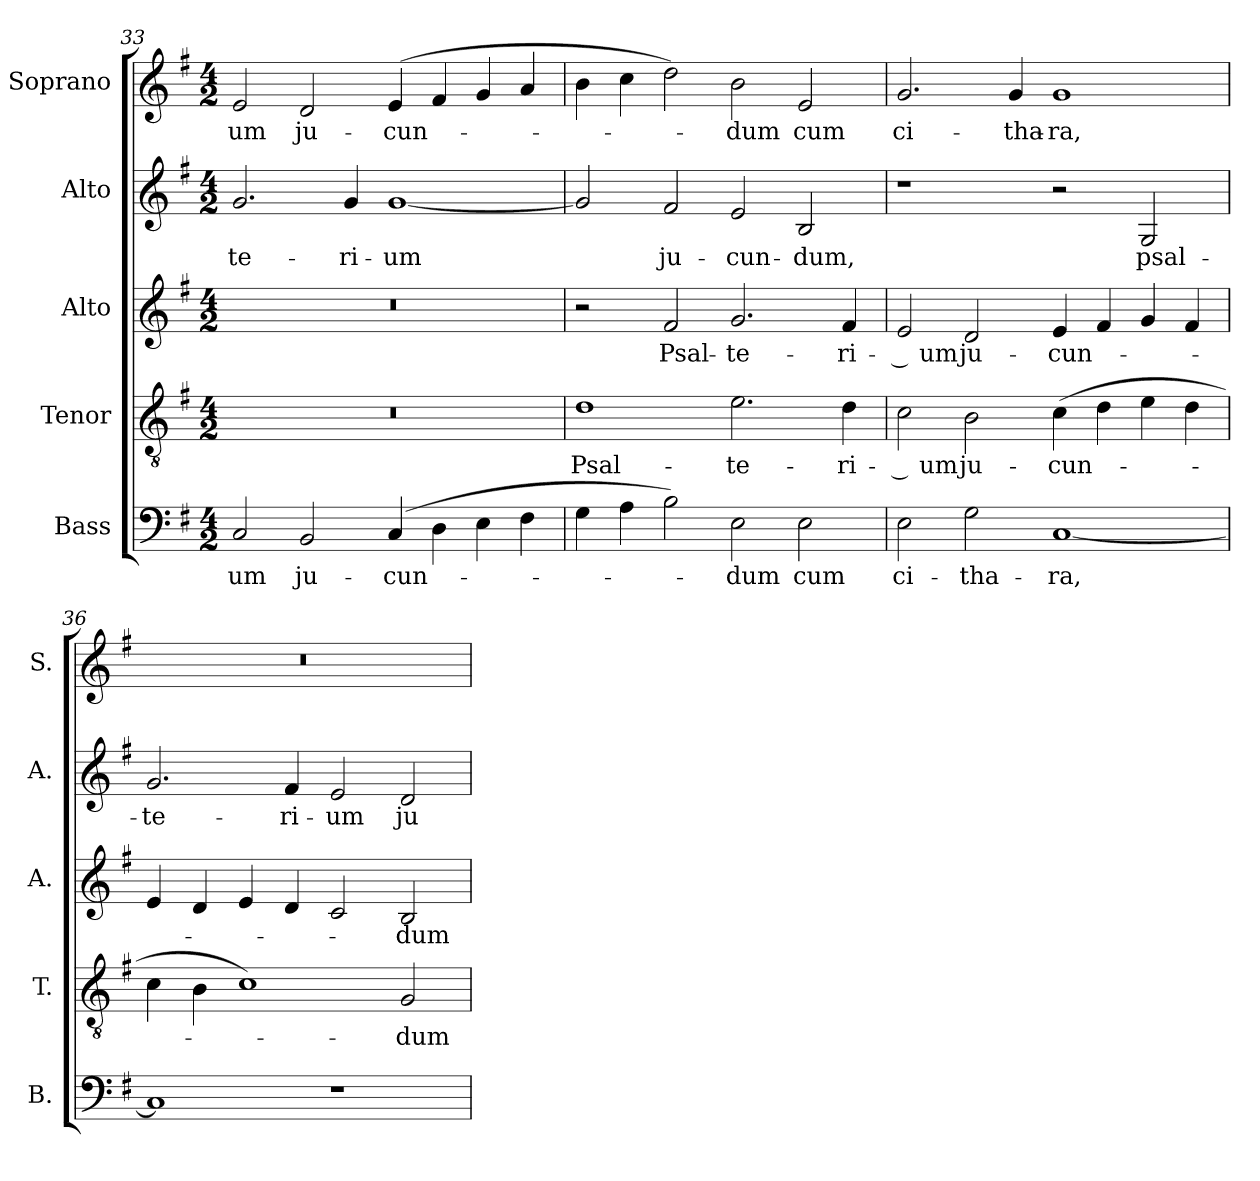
**kern	**text	**kern	**text	**kern	**text	**kern	**text	**kern	**text
*part5	*part5	*part4	*part4	*part3	*part3	*part2	*part2	*part1	*part1
*staff5	*staff5	*staff4	*staff4	*staff3	*staff3	*staff2	*staff2	*staff1	*staff1
*I"Bass	*	*I"Tenor	*	*I"Alto	*	*I"Alto	*	*I"Soprano	*
*I'B.	*	*I'T.	*	*I'A.	*	*I'A.	*	*I'S.	*
*clefF4	*	*clefGv2	*	*clefG2	*	*clefG2	*	*clefG2	*
*	*	*ITrd7c12	*	*	*	*	*	*	*
*k[f#]	*	*k[f#]	*	*k[f#]	*	*k[f#]	*	*k[f#]	*
*G:	*	*G:	*	*G:	*	*G:	*	*G:	*
*M4/2	*	*M4/2	*	*M4/2	*	*M4/2	*	*M4/2	*
=33	=33	=33	=33	=33	=33	=33	=33	=33	=33
!	!LO:LY:b:color=#000000	!LO:N:vis=1	!	!LO:N:vis=1	!	!	!	!	!
!	!	!	!	!	!	!	!LO:LY:b:color=#000000	!	!
!	!	!	!	!	!	!	!	!	!LO:LY:b:color=#000000
2Ci/	-um	0r	.	0r	.	2.gi/	-te-	2ei/	-um
!	!LO:LY:b:color=#000000	!	!	!	!	!	!	!	!
!	!	!	!	!	!	!	!	!	!LO:LY:b:color=#000000
2BBi/	ju-	.	.	.	.	.	.	2di/	ju-
!	!	!	!	!	!	!	!LO:LY:b:color=#000000	!	!
.	.	.	.	.	.	4gi/	-ri-	.	.
!	!LO:LY:b:color=#000000	!	!	!	!	!	!	!	!
!	!	!	!	!	!	!	!LO:LY:b:color=#000000	!	!
!	!	!	!	!	!	!	!	!	!LO:LY:b:color=#000000
(4Ci/	-cun-	.	.	.	.	[1gi	-um	(4ei/	-cun-
4Di\	.	.	.	.	.	.	.	4f#i/	.
4Ei\	.	.	.	.	.	.	.	4gi/	.
4F#i\	.	.	.	.	.	.	.	4ai/	.
=34	=34	=34	=34	=34	=34	=34	=34	=34	=34
!	!	!	!LO:LY:b:color=#000000	!	!	!	!	!	!
4Gi\	.	1Di	Psal-	2r	.	2gi/]	.	4bi\	.
4Ai\	.	.	.	.	.	.	.	4cci\	.
!	!	!	!	!	!LO:LY:b:color=#000000	!	!	!	!
!	!	!	!	!	!	!	!LO:LY:b:color=#000000	!	!
2Bi\)	.	.	.	2f#i/	Psal-	2f#i/	ju-	2ddi\)	.
!	!LO:LY:b:color=#000000	!	!	!	!	!	!	!	!
!	!	!	!LO:LY:b:color=#000000	!	!	!	!	!	!
!	!	!	!	!	!LO:LY:b:color=#000000	!	!	!	!
!	!	!	!	!	!	!	!LO:LY:b:color=#000000	!	!
!	!	!	!	!	!	!	!	!	!LO:LY:b:color=#000000
2Ei\	-dum	2.Ei\	-te-	2.gi/	-te-	2ei/	-cun-	2bi\	-dum
!	!LO:LY:b:color=#000000	!	!	!	!	!	!	!	!
!	!	!	!	!	!	!	!LO:LY:b:color=#000000	!	!
!	!	!	!	!	!	!	!	!	!LO:LY:b:color=#000000
2Ei\	cum	.	.	.	.	2Bi/	-dum,	2ei/	cum
!	!	!	!LO:LY:b:color=#000000	!	!	!	!	!	!
!	!	!	!	!	!LO:LY:b:color=#000000	!	!	!	!
.	.	4Di\	-ri-	4f#i/	-ri-	.	.	.	.
!!LO:PB:g=z
=35	=35	=35	=35	=35	=35	=35	=35	=35	=35
!	!LO:LY:b:color=#000000	!	!	!	!	!	!	!	!
!	!	!	!LO:LY:b:color=#000000	!	!	!	!	!	!
!	!	!	!	!	!LO:LY:b:color=#000000	!	!	!	!
!	!	!	!	!	!	!	!	!	!LO:LY:b:color=#000000
2Ei\	ci-	2Ci\	-­ um	2ei/	-­ um	1r	.	2.gi/	ci-
!	!LO:LY:b:color=#000000	!	!	!	!	!	!	!	!
!	!	!	!LO:LY:b:color=#000000	!	!	!	!	!	!
!	!	!	!	!	!LO:LY:b:color=#000000	!	!	!	!
2Gi\	-tha-	2BBi\	ju-	2di/	ju-	.	.	.	.
!	!	!	!	!	!	!	!	!	!LO:LY:b:color=#000000
.	.	.	.	.	.	.	.	4gi/	-tha-
!	!LO:LY:b:color=#000000	!	!	!	!	!	!	!	!
!	!	!	!LO:LY:b:color=#000000	!	!	!	!	!	!
!	!	!	!	!	!LO:LY:b:color=#000000	!	!	!	!
!	!	!	!	!	!	!	!	!	!LO:LY:b:color=#000000
[1Ci	-ra,	(4Ci\	-cun-	4ei/	-cun-	2r	.	1gi	-ra,
.	.	4Di\	.	4f#i/	.	.	.	.	.
!	!	!	!	!	!	!	!LO:LY:b:color=#000000	!	!
.	.	4Ei\	.	4gi/	.	2Gi/	psal-	.	.
.	.	4Di\	.	4f#i/	.	.	.	.	.
=36	=36	=36	=36	=36	=36	=36	=36	=36	=36
!	!	!	!	!	!	!	!LO:LY:b:color=#000000	!LO:N:vis=1	!
1Ci]	.	4Ci\	.	4ei/	.	2.gi/	-te-	0r	.
.	.	4BBi\	.	4di/	.	.	.	.	.
.	.	1Ci)	.	4ei/	.	.	.	.	.
!	!	!	!	!	!	!	!LO:LY:b:color=#000000	!	!
.	.	.	.	4di/	.	4f#i/	-ri-	.	.
!	!	!	!	!	!	!	!LO:LY:b:color=#000000	!	!
1r	.	.	.	2ci/	.	2ei/	-um	.	.
!	!	!	!LO:LY:b:color=#000000	!	!	!	!	!	!
!	!	!	!	!	!LO:LY:b:color=#000000	!	!	!	!
!	!	!	!	!	!	!	!LO:LY:b:color=#000000	!	!
.	.	2GGi/	-dum	2Bi/	-dum	2di/	ju-	.	.
=	=	=	=	=	=	=	=	=	=
*-	*-	*-	*-	*-	*-	*-	*-	*-	*-
